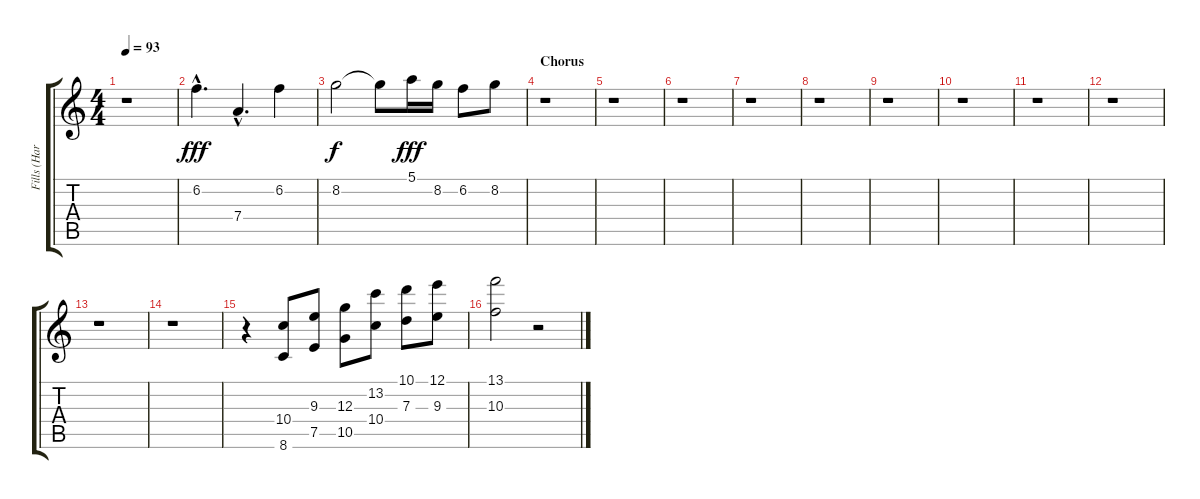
\track ("Fills (Harp && Ocarina)" "Fills (Har") {instrument orchestralharp}
\staff {score tabs}
\tuning (E5 B4 G4 D4 A3 E3) {hide}
\ts (4 4)
\tempo 93
\clef g2
\ks c
r.1{dy fff} |
6.2{hac}.4{d volume 6 instrument ocarina} 7.4{hac}.4{d} 6.2.4 |
8.2.2{dy f} 8.2{t}.8 5.1.16{dy fff} 8.2.16 6.2.8 8.2.8 |
\section ("" "Chorus")
r.1{volume 7 instrument orchestralharp} |
r.1 |
r.1 |
r.1 |
r.1 |
r.1 |
r.1 |
r.1 |
r.1 |
r.1 |
r.1 |
r.4 (10.4 8.6).8 (9.3 7.5).8 (12.3 10.5).8 (13.2 10.4).8 (10.1 7.3).8 (12.1 9.3).8 |
(13.1 10.3).2 r.2
